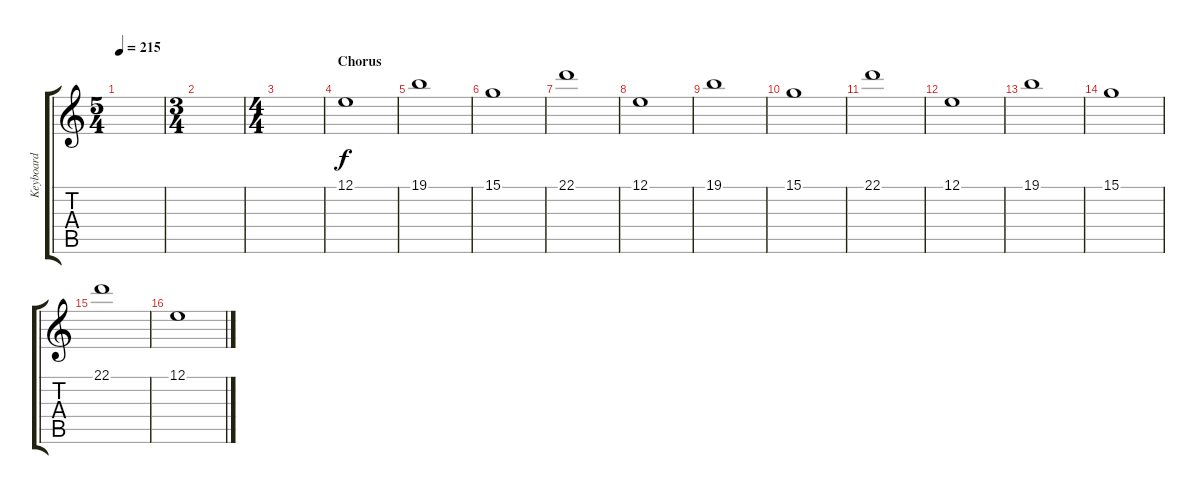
\track ("Keyboard" "Keyboard") {instrument stringensemble1}
\staff {score tabs}
\tuning (E4 B3 G3 D3 A2 E2) {hide}
\ts (5 4)
\tempo 215
\clef g2
\ks c
|
\ts (3 4)
|
\ts (4 4)
|
\section ("" "Chorus")
12.1.1 |
19.1.1 |
15.1.1 |
22.1.1 |
12.1.1 |
19.1.1 |
15.1.1 |
22.1.1 |
12.1.1 |
19.1.1 |
15.1.1 |
22.1.1 |
12.1.1
